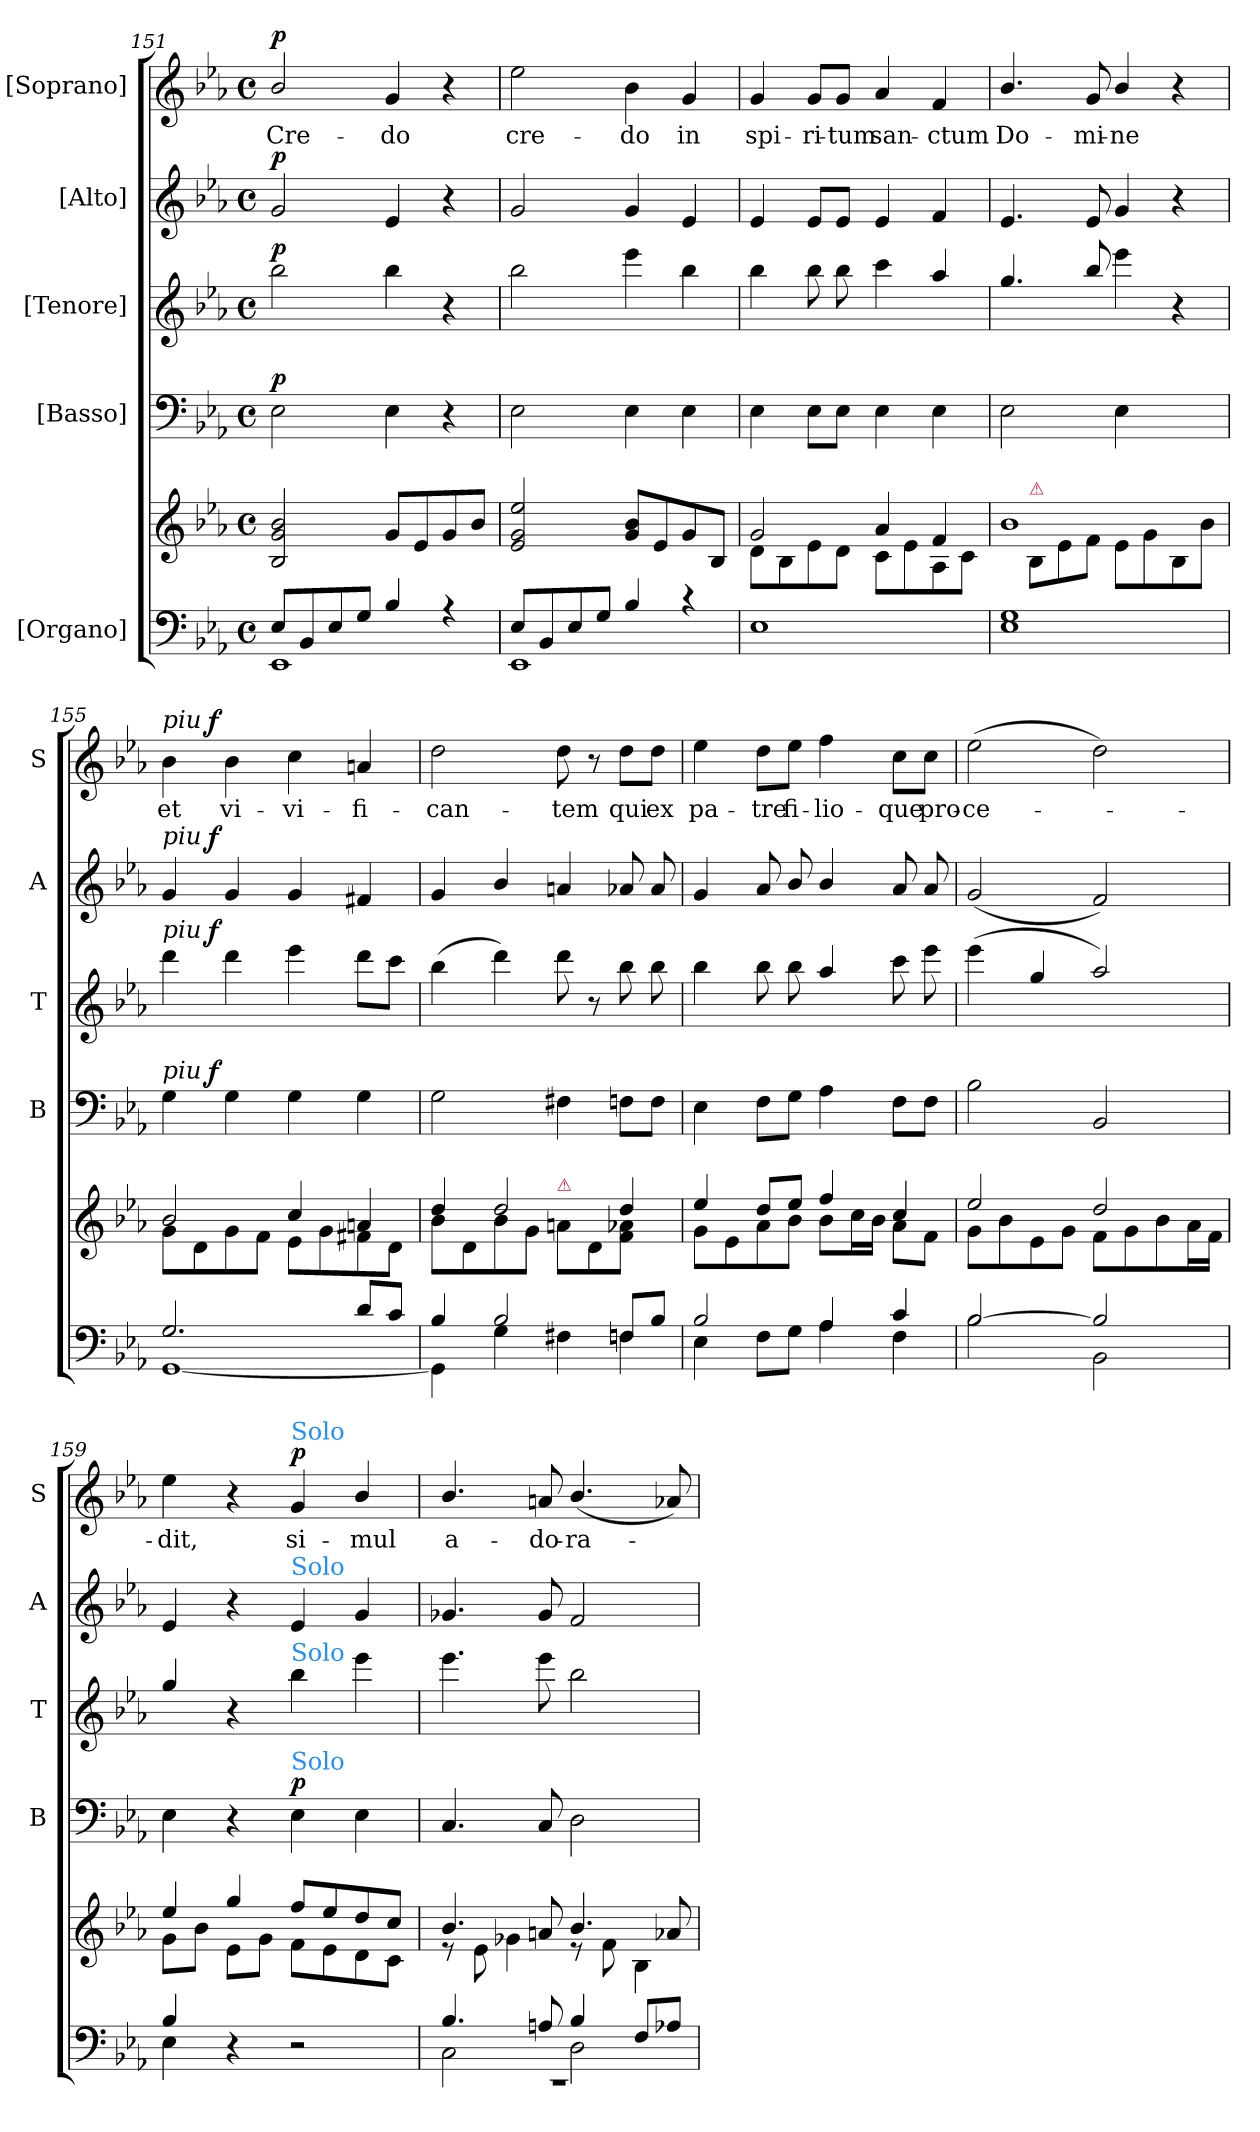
**kern	**kern	**kern	**dynam	**kern	**dynam	**kern	**dynam	**kern	**text	**dynam
*part5	*part5	*part4	*part4	*part3	*part3	*part2	*part2	*part1	*part1	*part1
*staff6	*staff5	*staff4	*staff4	*staff3	*staff3	*staff2	*staff2	*staff1	*staff1	*staff1
*I"[Organo]	*	*I"[Basso]	*	*I"[Tenore]	*	*I"[Alto]	*	*I"[Soprano]	*	*
*	*	*I'B	*	*I'T	*	*I'A	*	*I'S	*	*
*clefF4	*clefG2	*clefF4	*	*clefG2	*	*clefG2	*	*clefG2	*	*
*	*	*	*	*ITrd7c12	*	*	*	*	*	*
*k[b-e-a-]	*k[b-e-a-]	*k[b-e-a-]	*	*k[b-e-a-]	*	*k[b-e-a-]	*	*k[b-e-a-]	*	*
*M4/4	*M4/4	*M4/4	*	*M4/4	*	*M4/4	*	*M4/4	*	*
*met(c)	*met(c)	*met(c)	*	*met(c)	*	*met(c)	*	*met(c)	*	*
=151	=151	=151	=151	=151	=151	=151	=151	=151	=151	=151
*^	*	*	*	*	*	*	*	*	*	*
!	!	!	!	!LO:DY:a	!	!LO:DY:a	!	!LO:DY:a	!	!	!LO:DY:a
8E-/L	1EE-	2B-/ 2g/ 2b-/	2E-\	p	2b-\	p	2g/	p	2b-/	Cre-	p
8BB-/	.	.	.	.	.	.	.	.	.	.	.
8E-/	.	.	.	.	.	.	.	.	.	.	.
8G/J	.	.	.	.	.	.	.	.	.	.	.
4B-/	.	8g/L	4E-\	.	4b-\	.	4e-/	.	4g/	-do	.
.	.	8e-/	.	.	.	.	.	.	.	.	.
4r	.	8g/	4r	.	4r	.	4r	.	4r	.	.
.	.	8b-/J	.	.	.	.	.	.	.	.	.
=152	=152	=152	=152	=152	=152	=152	=152	=152	=152	=152	=152
8E-/L	1EE-	2e-/ 2g/ 2ee-/	2E-\	.	2b-\	.	2g/	.	2ee-\	cre-	.
8BB-/	.	.	.	.	.	.	.	.	.	.	.
8E-/	.	.	.	.	.	.	.	.	.	.	.
8G/J	.	.	.	.	.	.	.	.	.	.	.
4B-/	.	8g/ 8b-/L	4E-\	.	4ee-\	.	4g/	.	4b-\	-do	.
.	.	8e-/	.	.	.	.	.	.	.	.	.
4r	.	8g/	4E-\	.	4b-\	.	4e-/	.	4g/	in	.
.	.	8B-/J	.	.	.	.	.	.	.	.	.
*v	*v	*	*	*	*	*	*	*	*	*	*
=153	=153	=153	=153	=153	=153	=153	=153	=153	=153	=153
*	*^	*	*	*	*	*	*	*	*	*
1E-	2g/	8d\L	4E-\	.	4b-\	.	4e-/	.	4g/	spi-	.
.	.	8B-\	.	.	.	.	.	.	.	.	.
.	.	8e-\	8E-\L	.	8b-\	.	8e-/L	.	8g/L	-ri-	.
.	.	8d\J	8E-\J	.	8b-\	.	8e-/J	.	8g/J	-tum	.
.	4a-/	8c\L	4E-\	.	4cc\	.	4e-/	.	4a-/	san-	.
.	.	8e-\	.	.	.	.	.	.	.	.	.
.	4f/	8A-\	4E-\	.	4a-/	.	4fi/	.	4f/	-ctum	.
.	.	8c\J	.	.	.	.	.	.	.	.	.
=154	=154	=154	=154	=154	=154	=154	=154	=154	=154	=154	=154
1E- 1G	1b-	8ryy	2E-\	.	4.g/	.	4.e-/	.	4.b-/	Do-	.
!	!	!LO:TX:a:color=crimson:t=⚠	!	!	!	!	!	!	!	!	!
.	.	8B-/L	.	.	.	.	.	.	.	.	.
.	.	8e-\	.	.	.	.	.	.	.	.	.
.	.	8f\J	.	.	8b-/	.	8e-/	.	8g/	-mi-	.
.	.	8e-\L	4E-\	.	4ee-\	.	4g/	.	4b-/	-ne	.
.	.	8g\	.	.	.	.	.	.	.	.	.
.	.	8B-\	4ryy	.	4r	.	4r	.	4r	.	.
.	.	8b-\J	.	.	.	.	.	.	.	.	.
=155	=155	=155	=155	=155	=155	=155	=155	=155	=155	=155	=155
*^	*	*	*	*	*	*	*	*	*	*	*
!	!	!	!	!	!LO:DY:a:t=piu %s	!	!LO:DY:a:t=piu %s	!	!LO:DY:a:t=piu %s	!	!	!LO:DY:a:t=piu %s
2.G/	[1GG	2b-/	8g\L	4G\	f	4dd\	f	4g/	f	4b-\	et	f
.	.	.	8d\	.	.	.	.	.	.	.	.	.
.	.	.	8g\	4G\	.	4dd\	.	4g/	.	4b-\	vi-	.
.	.	.	8f\J	.	.	.	.	.	.	.	.	.
.	.	4cc/	8e-\L	4G\	.	4ee-\	.	4g/	.	4cc\	-vi-	.
.	.	.	8g\	.	.	.	.	.	.	.	.	.
8d/L	.	4an/	8f#X\	4G\	.	8dd\L	.	4f#X/	.	4an/	-fi-	.
8c/J	.	.	8d\J	.	.	8cc\J	.	.	.	.	.	.
=156	=156	=156	=156	=156	=156	=156	=156	=156	=156	=156	=156	=156
4B-/	4GG\]	4dd/	8b-\L	2G\	.	(4b-\	.	4g/	.	2dd\	-can-	.
.	.	.	8d\	.	.	.	.	.	.	.	.	.
2B-/	4G\	2dd/	8b-\	.	.	4dd\)	.	4b-/	.	.	.	.
.	.	.	8g\J	.	.	.	.	.	.	.	.	.
!	!	!	!LO:TX:a:color=crimson:t=⚠	!	!	!	!	!	!	!	!	!
.	4F#X\	.	8an\L	4F#X\	.	8dd\	.	4an/	.	8dd\	-tem	.
.	.	.	8d\	.	.	8r	.	.	.	8r	.	.
8Fn/L	4Fn\	4dd/	8f\ 8a-X\J	8Fn\L	.	8b-\	.	8a-X/	.	8dd\L	qui	.
8B-/J	.	.	8ryy	8F\J	.	8b-\	.	8a-/	.	8dd\J	ex	.
=157	=157	=157	=157	=157	=157	=157	=157	=157	=157	=157	=157	=157
2B-/	4E-\	4ee-/	8g\L	4E-\	.	4b-\	.	4g/	.	4ee-\	pa-	.
.	.	.	8e-\	.	.	.	.	.	.	.	.	.
.	8F\L	8dd/L	8a-\	8F\L	.	8b-\	.	8a-/	.	8dd\L	-tre	.
.	8G\J	8ee-/J	8b-\J	8G\J	.	8b-\	.	8b-/	.	8ee-\J	fi-	.
4A-/	4A-\	4ff/	8b-\L	4A-\	.	4a-/	.	4b-/	.	4ff\	-lio-	.
.	.	.	16cc\L	.	.	.	.	.	.	.	.	.
.	.	.	16b-\JJ	.	.	.	.	.	.	.	.	.
4c/	4F\	4cc/	8a-\L	8F\L	.	8cc\	.	8a-/	.	8cc\L	-que	.
.	.	.	8f\J	8F\J	.	8ee-i\	.	8a-/	.	8cc\J	pro-	.
=158	=158	=158	=158	=158	=158	=158	=158	=158	=158	=158	=158	=158
[2B-/	2B-\	2ee-/	8g\L	2B-\	.	(>4ee-\	.	(2g/	.	(2ee-\	-ce-	.
.	.	.	8b-\	.	.	.	.	.	.	.	.	.
.	.	.	8e-\	.	.	4g/	.	.	.	.	.	.
.	.	.	8g\J	.	.	.	.	.	.	.	.	.
2B-/]	2BB-\	2dd/	8f\L	2BB-/	.	2a-/)	.	2f/)	.	2dd\)	.	.
.	.	.	8g\	.	.	.	.	.	.	.	.	.
.	.	.	8b-\	.	.	.	.	.	.	.	.	.
.	.	.	16a-\L	.	.	.	.	.	.	.	.	.
.	.	.	16f\JJ	.	.	.	.	.	.	.	.	.
=159	=159	=159	=159	=159	=159	=159	=159	=159	=159	=159	=159	=159
4B-/	4E-\	4ee-/	8g\L	4E-\	.	4g/	.	4e-/	.	4ee-\	-dit,	.
.	.	.	8b-\J	.	.	.	.	.	.	.	.	.
4r	4ryy	4gg/	8e-\L	4r	.	4r	.	4r	.	4r	.	.
.	.	.	8g\J	.	.	.	.	.	.	.	.	.
!	!	!	!	!	!	!	!	!	!	!LO:TX:a:color=dodgerblue:t=Solo	!	!
!	!	!	!	!	!	!	!	!LO:TX:a:color=dodgerblue:t=Solo	!	!	!	!
!	!	!	!	!	!	!LO:TX:a:color=dodgerblue:t=Solo	!	!	!	!	!	!
!	!	!	!	!LO:TX:a:color=dodgerblue:t=Solo	!	!	!	!	!	!	!	!
!	!	!	!	!	!LO:DY:a	!	!	!	!	!	!	!LO:DY:a
2r	2ryy	8ff/L	8f\L	4E-\	p	4b-\	.	4e-/	.	4g/	si-	p
.	.	8ee-/	8e-\	.	.	.	.	.	.	.	.	.
.	.	8dd/	8d\	4E-\	.	4ee-\	.	4g/	.	4b-/	-mul	.
.	.	8cc/J	8c\J	.	.	.	.	.	.	.	.	.
=160	=160	=160	=160	=160	=160	=160	=160	=160	=160	=160	=160	=160
*	*^	*	*	*	*	*	*	*	*	*	*	*
4.B-/	2C\	1rEE	4.b-/	8re	4.C/	.	4.ee-\	.	4.g-X/	.	4.b-/	a-	.
.	.	.	.	8e-\	.	.	.	.	.	.	.	.	.
.	.	.	.	4g-X\	.	.	.	.	.	.	.	.	.
8An/	.	.	8an/	.	8C/	.	8ee-\	.	8g-/	.	8an/	-do-	.
4B-/	2D\	.	4.b-/	8r	2D\	.	2b-\	.	2f/	.	(4.b-/	-ra-	.
.	.	.	.	8f\	.	.	.	.	.	.	.	.	.
8F/L	.	.	.	4B-\	.	.	.	.	.	.	.	.	.
8A-X/J	.	.	8a-X/	.	.	.	.	.	.	.	8a-X/)	.	.
*v	*v	*v	*	*	*	*	*	*	*	*	*	*	*
*	*v	*v	*	*	*	*	*	*	*	*	*
=	=	=	=	=	=	=	=	=	=	=
*-	*-	*-	*-	*-	*-	*-	*-	*-	*-	*-
